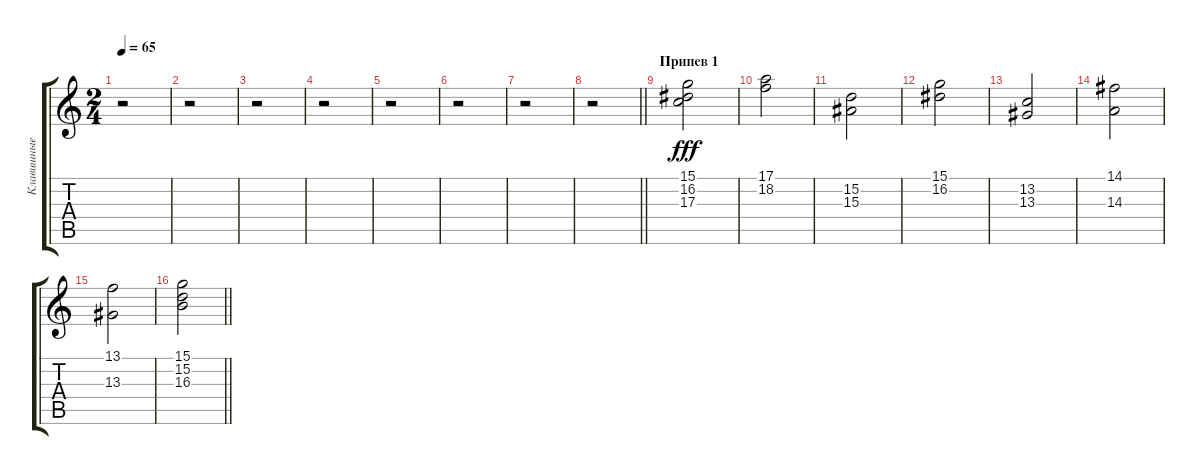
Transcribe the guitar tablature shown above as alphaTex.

\track ("Клавишные 1" "Клавишные ") {instrument drawbarorgan}
\staff {score tabs}
\tuning (E4 B3 G3 D3 A2 E2) {hide}
\ts (2 4)
\tempo 65
\clef g2
\ks c
r.2{dy fff} |
r.2 |
r.2 |
r.2 |
r.2 |
r.2 |
r.2 |
\barLineRight lightlight
r.2 |
\section ("" "Припев 1")
(15.1 16.2 17.3).2 |
(17.1 18.2).2 |
(15.2 15.3).2 |
(15.1 16.2).2 |
(13.2 13.3).2 |
(14.1 14.3).2 |
(13.1 13.3).2 |
\barLineRight lightlight
(15.1 15.2 16.3).2
